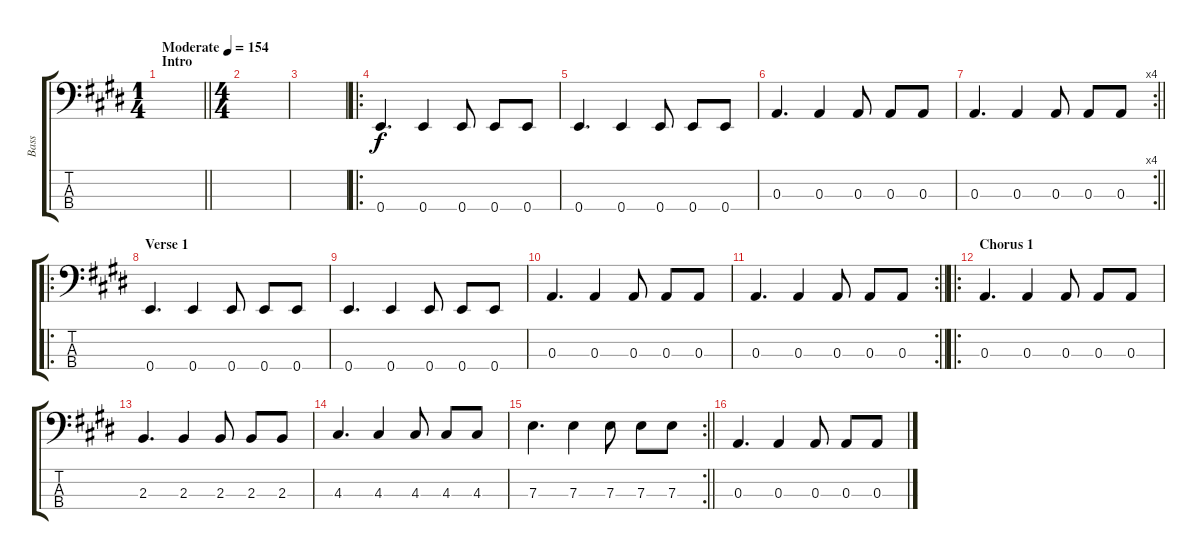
\track ("Bass" "Bass") {instrument electricbassfinger}
\staff {score tabs}
\tuning (G2 D2 A1 E1) {hide}
\ts (1 4)
\section ("" "Intro")
\tempo (154 "Moderate")
\clef f4
\barLineRight lightlight
\ks e
|
\ts (4 4)
|
|
\ro
0.4.4{d} 0.4.4 0.4.8 0.4.8 0.4.8 |
0.4.4{d} 0.4.4 0.4.8 0.4.8 0.4.8 |
0.3.4{d} 0.3.4 0.3.8 0.3.8 0.3.8 |
\rc 4
\barLineRight lightlight
0.3.4{d} 0.3.4 0.3.8 0.3.8 0.3.8 |
\ro
\section ("" "Verse 1")
0.4.4{d} 0.4.4 0.4.8 0.4.8 0.4.8 |
0.4.4{d} 0.4.4 0.4.8 0.4.8 0.4.8 |
0.3.4{d} 0.3.4 0.3.8 0.3.8 0.3.8 |
\rc 2
\barLineRight lightlight
0.3.4{d} 0.3.4 0.3.8 0.3.8 0.3.8 |
\ro
\section ("" "Chorus 1")
0.3.4{d} 0.3.4 0.3.8 0.3.8 0.3.8 |
2.3.4{d} 2.3.4 2.3.8 2.3.8 2.3.8 |
4.3.4{d} 4.3.4 4.3.8 4.3.8 4.3.8 |
\rc 2
\barLineRight lightlight
7.3.4{d} 7.3.4 7.3.8 7.3.8 7.3.8 |
0.3.4{d} 0.3.4 0.3.8 0.3.8 0.3.8
